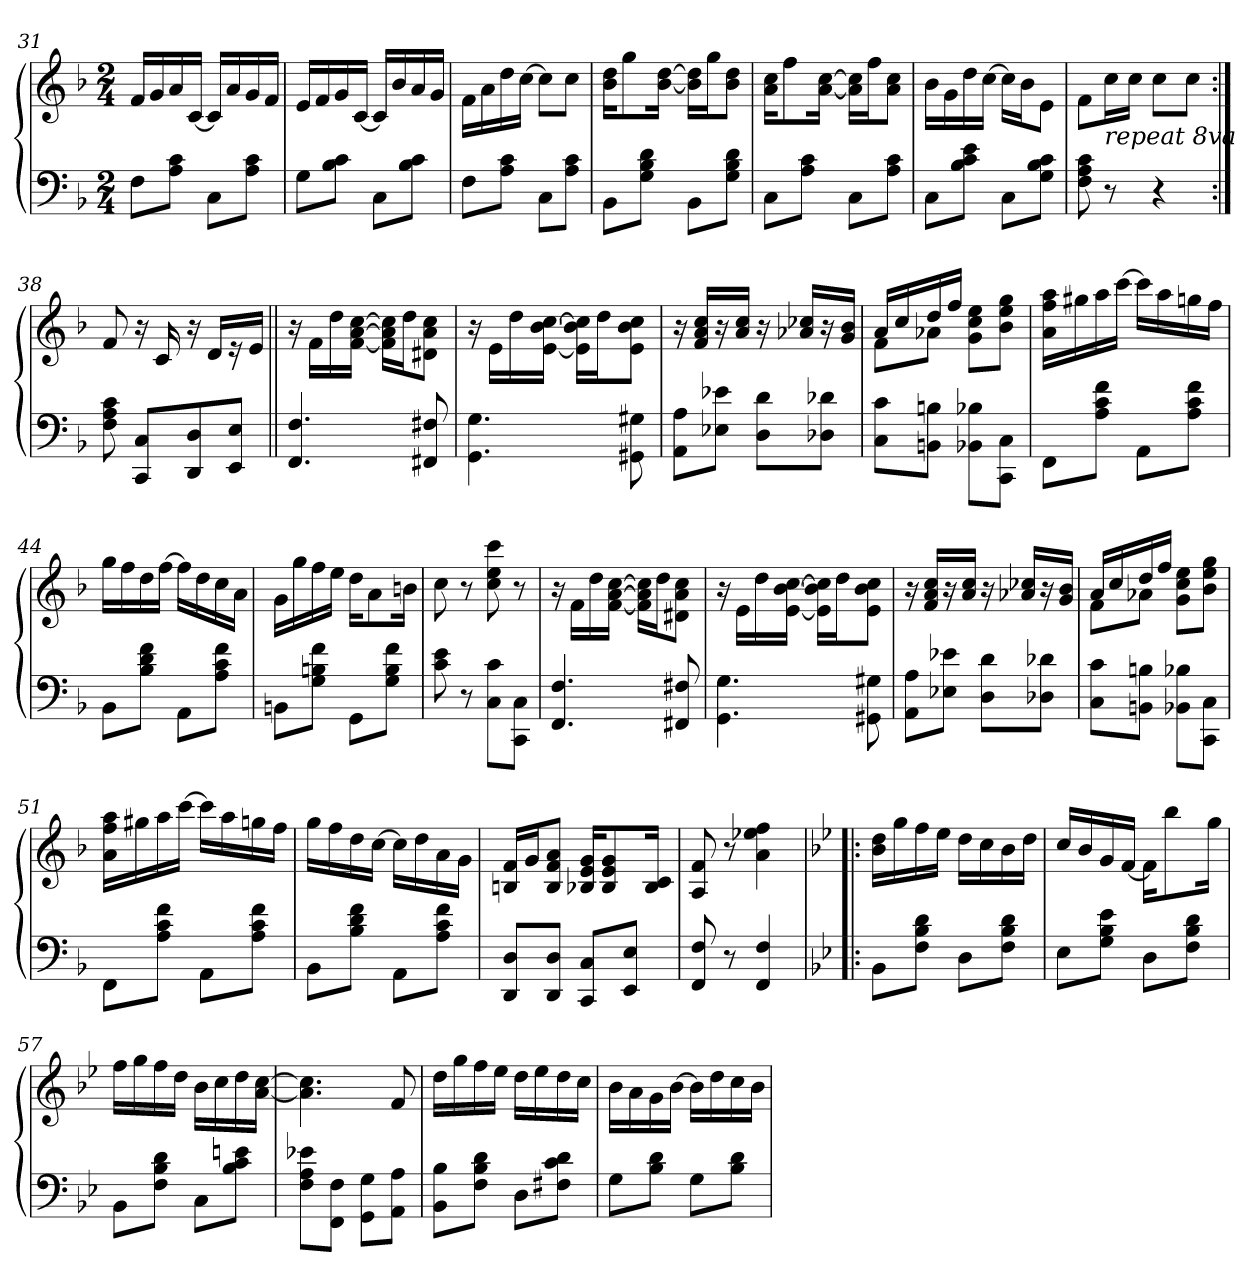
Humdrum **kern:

**kern	**kern
*part1	*part1
*staff2	*staff1
*clefF4	*clefG2
*k[b-]	*k[b-]
*F:	*F:
*M2/4	*M2/4
=31	=31
8F\L	16f/LL
.	16g/
8A\ 8c\J	16a/
.	[16c/JJ
8C\L	16c/LL]
.	16a/
8A\ 8c\J	16g/
.	16f/JJ
!!LO:LB:g=z
=32	=32
8G\L	16e/LL
.	16f/
8B-\ 8c\J	16g/
.	[16c/JJ
8C\L	16c/LL]
.	16b-/
8B-\ 8c\J	16a/
.	16g/JJ
=33	=33
8F\L	16f\LL
.	16a\
8A\ 8c\J	16dd\
.	[16cc\JJ
8C\L	8cc\L]
8A\ 8c\J	8cc\J
=34	=34
8BB-\L	16b-\ 16dd\KL
.	8gg\
8G\ 8B-\ 8d\J	.
.	[16b-\ [16dd\Jk
8BB-\L	16b-]\ 16dd]\LL
.	16gg\J
8G\ 8B-\ 8d\J	8b-\ 8dd\J
=35	=35
8C\L	16a\ 16cc\KL
.	8ff\
8A\ 8c\J	.
.	[16a\ [16cc\Jk
8C\L	16a]\ 16cc]\LL
.	16ff\J
8A\ 8c\J	8a\ 8cc\J
=36	=36
8C\L	16b-\LL
.	16g\
8B-\ 8c\ 8e\J	16dd\
.	[16cc\JJ
8C\L	16cc\LL]
.	16b-\J
8G\ 8B-\ 8c\J	8e\J
=37	=37
8F\ 8A\ 8c\	8f\L
!	!LO:TX:b:i:t=repeat 8va
8r	16cc\L
.	16cc\JJ
4r	8cc\L
.	8cc\J
=38:|!	=38:|!
8F\ 8A\ 8c\	8f/
8CC/ 8C/L	16r
.	16c/
8DD/ 8D/	16r
.	16d/LL
8EE/ 8E/J	16r
.	16e/JJ
=39||	=39||
4.FF/ 4.F/	16r
.	16f\LL
.	16dd\
.	[16f\ [16a\ [16cc\JJ
.	16f]\ 16a]\ 16cc]\LL
.	16dd\J
8FF#X/ 8F#X/	8d#X\ 8a\ 8cc\J
=40	=40
4.GG\ 4.G\	16r
.	16e\LL
.	16dd\
.	[16e\ [16b-\ [16cc\JJ
.	16e]\ 16b-]\ 16cc]\LL
.	16dd\J
8GG#X\ 8G#X\	8e\ 8b-\ 8cc\J
=41	=41
8AA\ 8A\L	16r
.	16f/ 16a/ 16cc/LL
8E-X\ 8e-X\J	16r
.	16a/ 16cc/JJ
8D\ 8d\L	16r
.	16a-X/ 16cc-X/LL
8D-X\ 8d-X\J	16r
.	16g/ 16b-/JJ
!!LO:LB:g=z
=42	=42
*	*^
8C\ 8c\L	16a/LL	8f\L
.	16cc/	.
8BBn\ 8Bn\J	16dd/	8a-X\J
.	16ff/JJ	.
8BB-X\ 8B-X\L	4ryy	8g\ 8cc\ 8ee\L
8CC\ 8C\J	.	8b-\ 8ee\ 8gg\J
*	*v	*v
=43	=43
8FF\L	16a\ 16ff\ 16aa\LL
.	16gg#X\
8A\ 8c\ 8f\J	16aa\
.	[16ccc\JJ
8AA\L	16ccc\LL]
.	16aa\
8A\ 8c\ 8f\J	16ggn\
.	16ff\JJ
=44	=44
8BB-\L	16gg\LL
.	16ff\
8B-\ 8d\ 8f\J	16dd\
.	[16ff\JJ
8AA\L	16ff\LL]
.	16dd\
8A\ 8c\ 8f\J	16cc\
.	16a\JJ
=45	=45
8BBn\L	16g\LL
.	16gg\
8G\ 8Bn\ 8f\J	16ff\
.	16ee\JJ
8GG\L	16dd\KL
.	8a\
8G\ 8B\ 8f\J	.
.	16bn\Jk
=46	=46
8c\ 8e\	8cc\
8r	8r
8C\ 8c\L	8cc\ 8ee\ 8ccc\
8CC\ 8C\J	8r
!!LO:PB:g=z
=47	=47
4.FF/ 4.F/	16r
.	16f\LL
.	16dd\
.	[16f\ [16a\ [16cc\JJ
.	16f]\ 16a]\ 16cc]\LL
.	16dd\J
8FF#X/ 8F#X/	8d#X\ 8a\ 8cc\J
=48	=48
4.GG\ 4.G\	16r
.	16e\LL
.	16dd\
.	[16e\ [16b-\ [16cc\JJ
.	16e]\ 16b-]\ 16cc]\LL
.	16dd\J
8GG#X\ 8G#X\	8e\ 8b-\ 8cc\J
=49	=49
8AA\ 8A\L	16r
.	16f/ 16a/ 16cc/LL
8E-X\ 8e-X\J	16r
.	16a/ 16cc/JJ
8D\ 8d\L	16r
.	16a-X/ 16cc-X/LL
8D-X\ 8d-X\J	16r
.	16g/ 16b-/JJ
=50	=50
*	*^
8C\ 8c\L	16a/LL	8f\L
.	16cc/	.
8BBn\ 8Bn\J	16dd/	8a-X\J
.	16ff/JJ	.
8BB-X\ 8B-X\L	4ryy	8g\ 8cc\ 8ee\L
8CC\ 8C\J	.	8b-\ 8ee\ 8gg\J
*	*v	*v
!!LO:LB:g=z
=51	=51
8FF\L	16a\ 16ff\ 16aa\LL
.	16gg#X\
8A\ 8c\ 8f\J	16aa\
.	[16ccc\JJ
8AA\L	16ccc\LL]
.	16aa\
8A\ 8c\ 8f\J	16ggn\
.	16ff\JJ
=52	=52
8BB-\L	16gg\LL
.	16ff\
8B-\ 8d\ 8f\J	16dd\
.	[16cc\JJ
8AA\L	16cc\LL]
.	16dd\
8A\ 8c\ 8f\J	16a\
.	16g\JJ
=53	=53
8DD/ 8D/L	16Bn/ 16f/LL
.	16g/J
8DD/ 8D/J	8B/ 8f/ 8a/J
8CC/ 8C/L	16B-X/ 16e/ 16g/KL
.	8B-/ 8e/ 8g/
8EE/ 8E/J	.
.	16B-/ 16c/Jk
=54	=54
8FF/ 8F/	8A/ 8f/
8r	8r
4FF/ 4F/	4a\ 4ee-X\ 4ff\
=55!|:	=55!|:
*k[b-e-]	*k[b-e-]
*B-:	*B-:
8BB-\L	16b-\ 16dd\LL
.	16gg\
8F\ 8B-\ 8d\J	16ff\
.	16ee-\JJ
8D\L	16dd\LL
.	16cc\
8F\ 8B-\ 8d\J	16b-\
.	16dd\JJ
=56	=56
8E-\L	16cc/LL
.	16b-/
8G\ 8B-\ 8e-\J	16g/
.	[16f/JJ
8D\L	16f\KL]
.	8bb-\
8F\ 8B-\ 8d\J	.
.	16gg\Jk
=57	=57
8BB-\L	16ff\LL
.	16gg\
8F\ 8B-\ 8d\J	16ff\
.	16dd\JJ
8C\L	16b-\LL
.	16cc\
8B-\ 8c\ 8en\J	16dd\
.	[16a\ [16cc\JJ
=58	=58
8F\ 8A\ 8e-X\L	4.a]\ 4.cc]\
8FF\ 8F\J	.
8GG\ 8G\L	.
8AA\ 8A\J	8f/
!!LO:LB:g=z
=59	=59
8BB-\ 8B-\L	16dd\LL
.	16gg\
8F\ 8B-\ 8d\J	16ff\
.	16ee-\JJ
8D\L	16dd\LL
.	16ee-\
8F#X\ 8c\ 8d\J	16dd\
.	16cc\JJ
=60	=60
8G\L	16b-\LL
.	16a\
8B-\ 8d\J	16g\
.	[16b-\JJ
8G\L	16b-\LL]
.	16dd\
8B-\ 8d\J	16cc\
.	16b-\JJ
=	=
*-	*-
